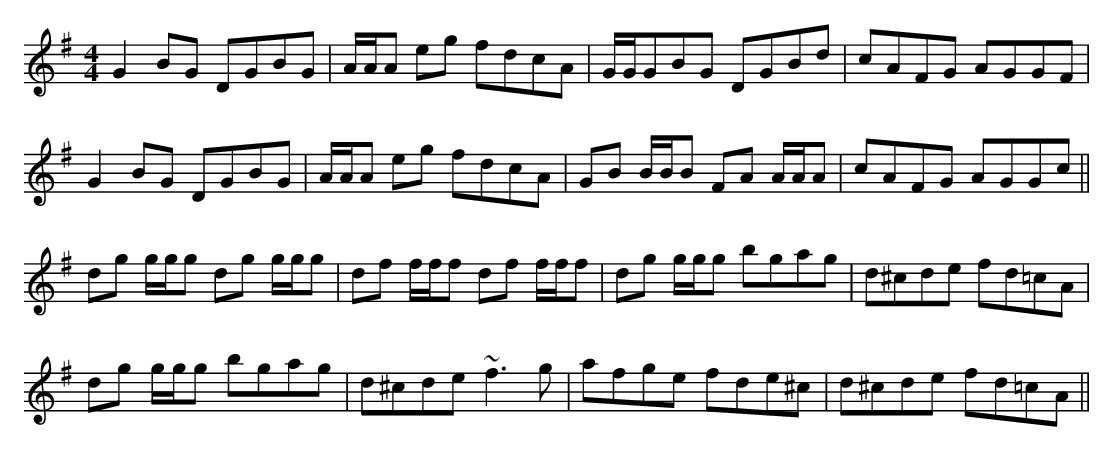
X:1
M:4/4
K:G
G2BG DGBG|A/A/A eg fdcA|G/G/GBG DGBd|cAFG AGGF|
G2BG DGBG|A/A/A eg fdcA|GB B/B/B FA A/A/A|cAFG AGGc||
dg g/g/g dg g/g/g|df f/f/f df f/f/f|dg g/g/g bgag|d^cde fd=cA|
dg g/g/g bgag|d^cde ~f3g|afge fde^c|d^cde fd=cA||
